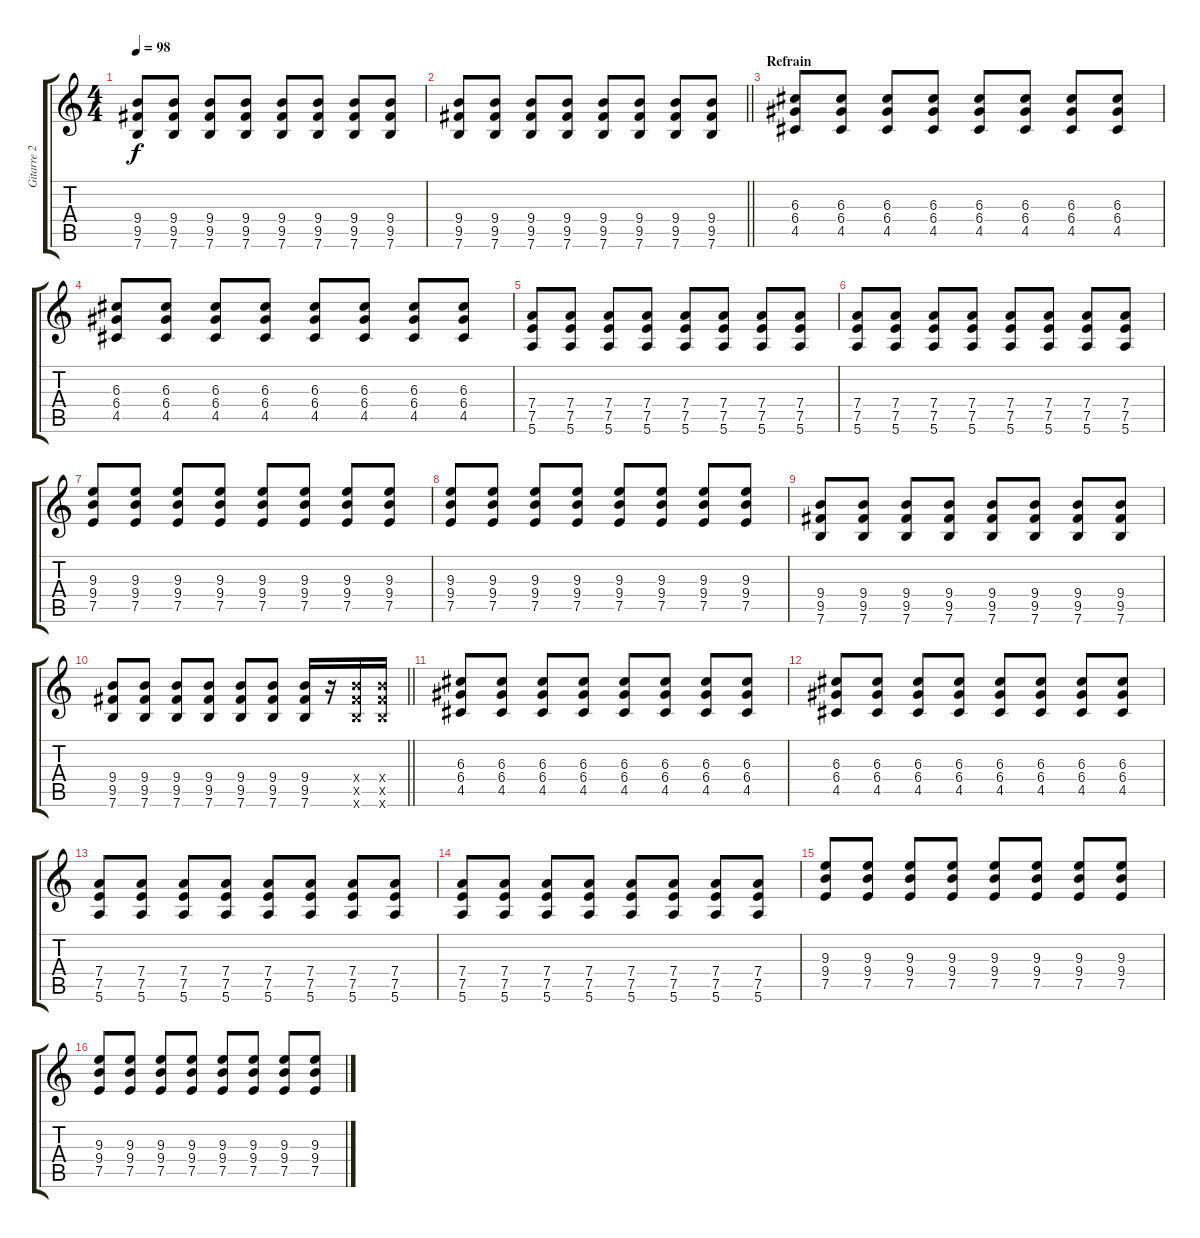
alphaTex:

\track ("Gitarre 2 (Distortion)" "Gitarre 2 ") {instrument distortionguitar}
\staff {score tabs}
\tuning (E4 B3 G3 D3 A2 E2) {hide}
\ts (4 4)
\tempo 98
\clef g2
\ks c
(9.4 9.5 7.6).8{dy f volume 13} (9.4 9.5 7.6).8 (9.4 9.5 7.6).8 (9.4 9.5 7.6).8 (9.4 9.5 7.6).8 (9.4 9.5 7.6).8 (9.4 9.5 7.6).8 (9.4 9.5 7.6).8 |
\barLineRight lightlight
(9.4 9.5 7.6).8 (9.4 9.5 7.6).8 (9.4 9.5 7.6).8 (9.4 9.5 7.6).8 (9.4 9.5 7.6).8 (9.4 9.5 7.6).8 (9.4 9.5 7.6).8 (9.4 9.5 7.6).8 |
\section ("" "Refrain")
(6.3 6.4 4.5).8 (6.3 6.4 4.5).8 (6.3 6.4 4.5).8 (6.3 6.4 4.5).8 (6.3 6.4 4.5).8 (6.3 6.4 4.5).8 (6.3 6.4 4.5).8 (6.3 6.4 4.5).8 |
(6.3 6.4 4.5).8 (6.3 6.4 4.5).8 (6.3 6.4 4.5).8 (6.3 6.4 4.5).8 (6.3 6.4 4.5).8 (6.3 6.4 4.5).8 (6.3 6.4 4.5).8 (6.3 6.4 4.5).8 |
(7.4 7.5 5.6).8 (7.4 7.5 5.6).8 (7.4 7.5 5.6).8 (7.4 7.5 5.6).8 (7.4 7.5 5.6).8 (7.4 7.5 5.6).8 (7.4 7.5 5.6).8 (7.4 7.5 5.6).8 |
(7.4 7.5 5.6).8 (7.4 7.5 5.6).8 (7.4 7.5 5.6).8 (7.4 7.5 5.6).8 (7.4 7.5 5.6).8 (7.4 7.5 5.6).8 (7.4 7.5 5.6).8 (7.4 7.5 5.6).8 |
(9.3 9.4 7.5).8 (9.3 9.4 7.5).8 (9.3 9.4 7.5).8 (9.3 9.4 7.5).8 (9.3 9.4 7.5).8 (9.3 9.4 7.5).8 (9.3 9.4 7.5).8 (9.3 9.4 7.5).8 |
(9.3 9.4 7.5).8 (9.3 9.4 7.5).8 (9.3 9.4 7.5).8 (9.3 9.4 7.5).8 (9.3 9.4 7.5).8 (9.3 9.4 7.5).8 (9.3 9.4 7.5).8 (9.3 9.4 7.5).8 |
(9.4 9.5 7.6).8 (9.4 9.5 7.6).8 (9.4 9.5 7.6).8 (9.4 9.5 7.6).8 (9.4 9.5 7.6).8 (9.4 9.5 7.6).8 (9.4 9.5 7.6).8 (9.4 9.5 7.6).8 |
\barLineRight lightlight
(9.4 9.5 7.6).8 (9.4 9.5 7.6).8 (9.4 9.5 7.6).8 (9.4 9.5 7.6).8 (9.4 9.5 7.6).8 (9.4 9.5 7.6).8 (9.4 9.5 7.6).16 r.16 (9.4{x} 9.5{x} 7.6{x}).16 (9.4{x} 9.5{x} 7.6{x}).16 |
(6.3 6.4 4.5).8 (6.3 6.4 4.5).8 (6.3 6.4 4.5).8 (6.3 6.4 4.5).8 (6.3 6.4 4.5).8 (6.3 6.4 4.5).8 (6.3 6.4 4.5).8 (6.3 6.4 4.5).8 |
(6.3 6.4 4.5).8 (6.3 6.4 4.5).8 (6.3 6.4 4.5).8 (6.3 6.4 4.5).8 (6.3 6.4 4.5).8 (6.3 6.4 4.5).8 (6.3 6.4 4.5).8 (6.3 6.4 4.5).8 |
(7.4 7.5 5.6).8 (7.4 7.5 5.6).8 (7.4 7.5 5.6).8 (7.4 7.5 5.6).8 (7.4 7.5 5.6).8 (7.4 7.5 5.6).8 (7.4 7.5 5.6).8 (7.4 7.5 5.6).8 |
(7.4 7.5 5.6).8 (7.4 7.5 5.6).8 (7.4 7.5 5.6).8 (7.4 7.5 5.6).8 (7.4 7.5 5.6).8 (7.4 7.5 5.6).8 (7.4 7.5 5.6).8 (7.4 7.5 5.6).8 |
(9.3 9.4 7.5).8 (9.3 9.4 7.5).8 (9.3 9.4 7.5).8 (9.3 9.4 7.5).8 (9.3 9.4 7.5).8 (9.3 9.4 7.5).8 (9.3 9.4 7.5).8 (9.3 9.4 7.5).8 |
(9.3 9.4 7.5).8 (9.3 9.4 7.5).8 (9.3 9.4 7.5).8 (9.3 9.4 7.5).8 (9.3 9.4 7.5).8 (9.3 9.4 7.5).8 (9.3 9.4 7.5).8 (9.3 9.4 7.5).8
